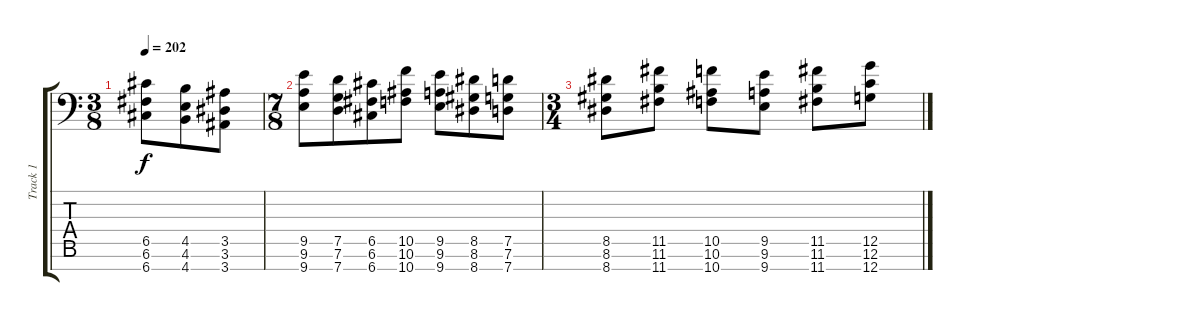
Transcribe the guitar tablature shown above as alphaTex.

\track ("Track 1" "Track 1") {instrument distortionguitar}
\staff {score tabs}
\tuning (E4 C4 G3 C3 G2 C2 G1) {hide}
\ts (3 8)
\tempo 202
\clef f4
\ks c
(6.5 6.6 6.7).8{dy f} (4.5 4.6 4.7).8 (3.5 3.6 3.7).8 |
\ts (7 8)
(9.5 9.6 9.7).8 (7.5 7.6 7.7).8 (6.5 6.6 6.7).8 (10.5 10.6 10.7).8 (9.5 9.6 9.7).8 (8.5 8.6 8.7).8 (7.5 7.6 7.7).8 |
\ts (3 4)
(8.5 8.6 8.7).8 (11.5 11.6 11.7).8 (10.5 10.6 10.7).8 (9.5 9.6 9.7).8 (11.5 11.6 11.7).8 (12.5 12.6 12.7).8
